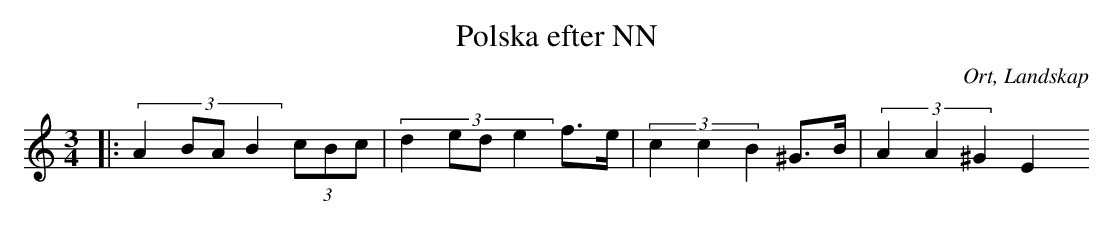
X:1
T:Polska efter NN
O:Ort, Landskap
M:3/4
L:1/8
K:C
|: (3:2:4 A2 BA B2 (3cBc| (3:2:4 d2 ed e2 f>e|(3:2:3 c2 c2 B2 ^G>B|(3:2:3 A2 A2 ^G2 E2
